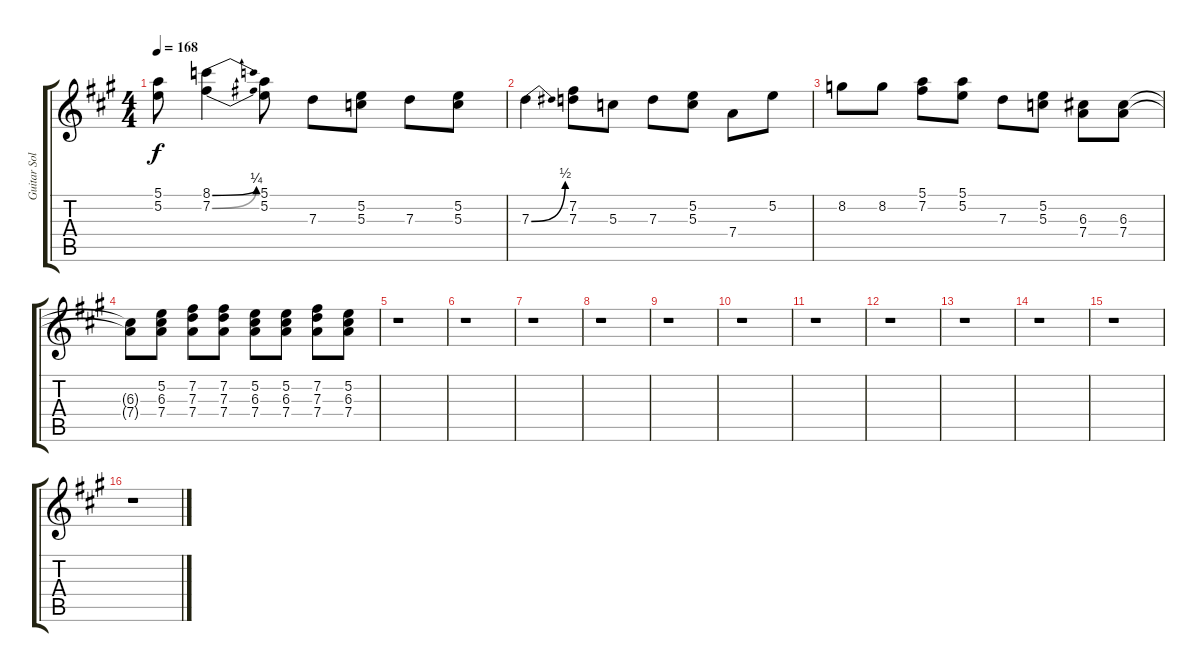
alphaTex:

\track ("Guitar Solo" "Guitar Sol") {instrument electricguitarclean}
\staff {score tabs}
\tuning (E4 B3 G3 D3 A2 E2) {hide}
\ts (4 4)
\tempo 168
\clef g2
\ks a
(5.1{t} 5.2{t}).8{dy f} (8.1{be (bend 0 0 60 1)} 7.2{be (bend 0 0 60 1)}).4 (5.1 5.2).8 7.3.8 (5.2 5.3).8 7.3.8 (5.2 5.3).8 |
7.3{be (bend 0 0 60 2)}.4 (7.2 7.3).8 5.3.8 7.3.8 (5.2 5.3).8 7.4.8 5.2.8 |
8.2.8 8.2.8 (5.1 7.2).8 (5.1 5.2).8 7.3.8 (5.2 5.3).8 (6.3 7.4).8 (6.3 7.4).8 |
(6.3{t} 7.4{t}).8 (5.2 6.3 7.4).8 (7.2 7.3 7.4).8 (7.2 7.3 7.4).8 (5.2 6.3 7.4).8 (5.2 6.3 7.4).8 (7.2 7.3 7.4).8 (5.2 6.3 7.4).8 |
r.1 |
r.1 |
r.1 |
r.1 |
r.1 |
r.1 |
r.1 |
r.1 |
r.1 |
r.1 |
r.1 |
r.1
